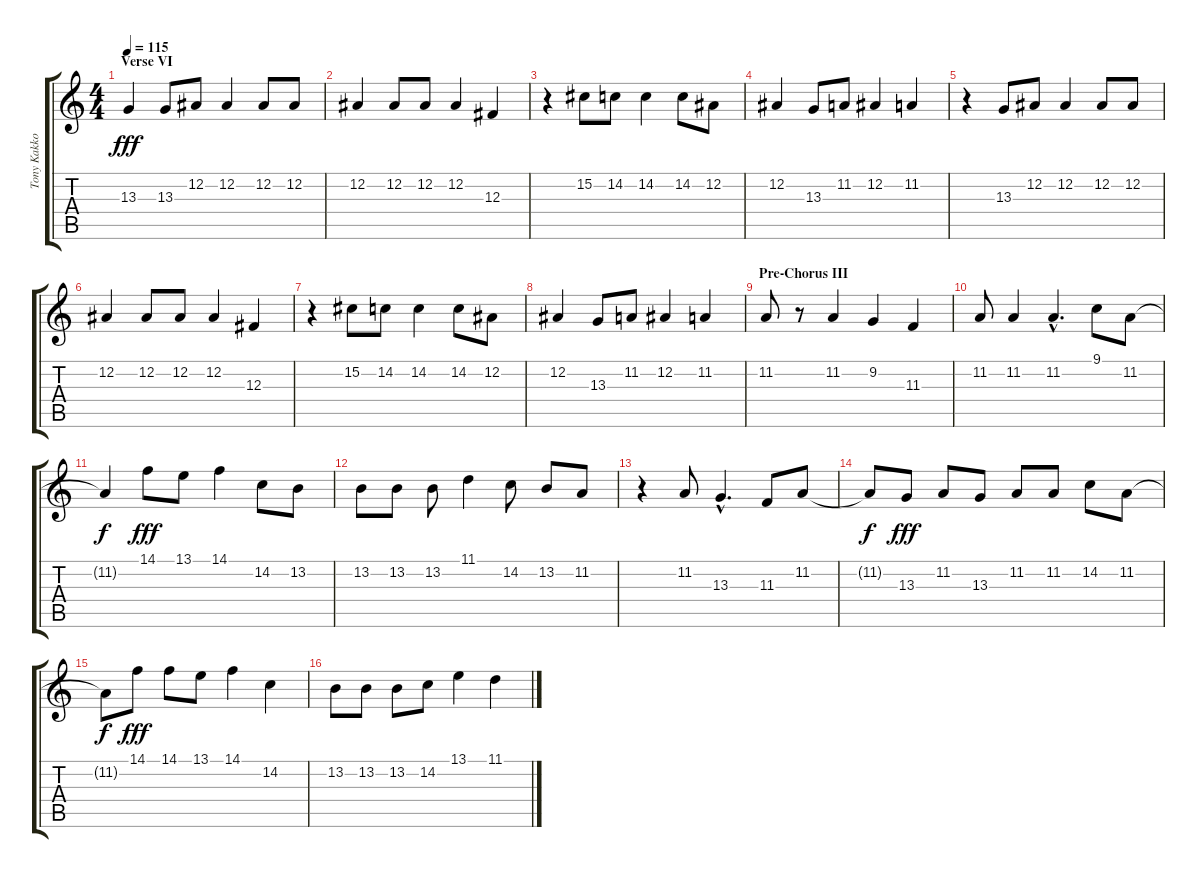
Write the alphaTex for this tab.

\track ("Tony Kakko - Vocals" "Tony Kakko") {instrument lead3calliope}
\staff {score tabs}
\tuning (Eb4 Bb3 Gb3 Db3 Ab2 Eb2) {hide}
\ts (4 4)
\section ("" "Verse VI")
\tempo 115
\clef g2
\ks c
13.3.4{dy fff} 13.3.8 12.2.8 12.2.4 12.2.8 12.2.8 |
12.2.4 12.2.8 12.2.8 12.2.4 12.3.4 |
r.4 15.2.8 14.2.8 14.2.4 14.2.8 12.2.8 |
12.2.4 13.3.8 11.2.8 12.2.4 11.2.4 |
r.4 13.3.8 12.2.8 12.2.4 12.2.8 12.2.8 |
12.2.4 12.2.8 12.2.8 12.2.4 12.3.4 |
r.4 15.2.8 14.2.8 14.2.4 14.2.8 12.2.8 |
12.2.4 13.3.8 11.2.8 12.2.4 11.2.4 |
\section ("" "Pre-Chorus III")
11.2.8 r.8 11.2.4 9.2.4 11.3.4 |
11.2.8 11.2.4 11.2{hac}.4{d} 9.1.8 11.2.8 |
11.2{t}.4{dy f} 14.1.8{dy fff} 13.1.8 14.1.4 14.2.8 13.2.8 |
13.2.8 13.2.8 13.2.8 11.1.4 14.2.8 13.2.8 11.2.8 |
r.4 11.2.8 13.3{hac}.4{d} 11.3.8 11.2.8 |
11.2{t}.8{dy f} 13.3.8{dy fff} 11.2.8 13.3.8 11.2.8 11.2.8 14.2.8 11.2.8 |
11.2{t}.8{dy f} 14.1.8{dy fff} 14.1.8 13.1.8 14.1.4 14.2.4 |
13.2.8 13.2.8 13.2.8 14.2.8 13.1.4 11.1.4
